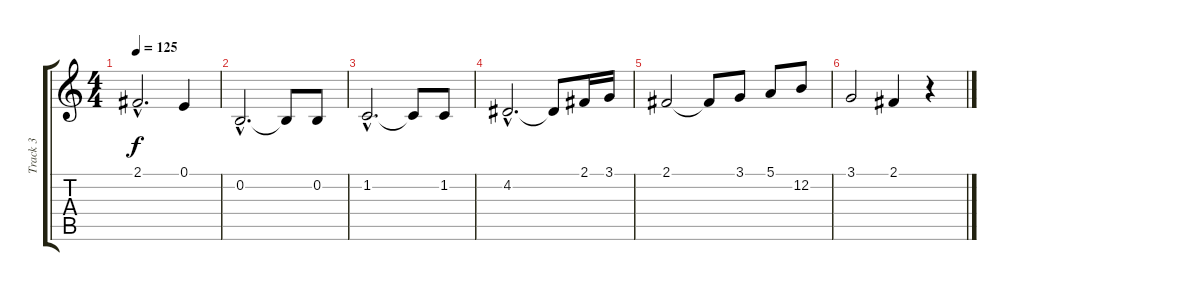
\track ("Track 3" "Track 3") {instrument tuba}
\staff {score tabs}
\tuning (E4 B3 G3 D3 A2 E2) {hide}
\ts (4 4)
\tempo 125
\clef g2
\ks c
2.1{hac}.2{d dy f} 0.1.4 |
0.2{hac}.2{d} 0.2{t}.8 0.2.8 |
1.2{hac}.2{d} 1.2{t}.8 1.2.8 |
4.2{hac}.2{d} 4.2{t}.8 2.1.16 3.1.16 |
2.1.2 2.1{t}.8 3.1.8 5.1.8 12.2.8 |
3.1.2 2.1.4 r.4
